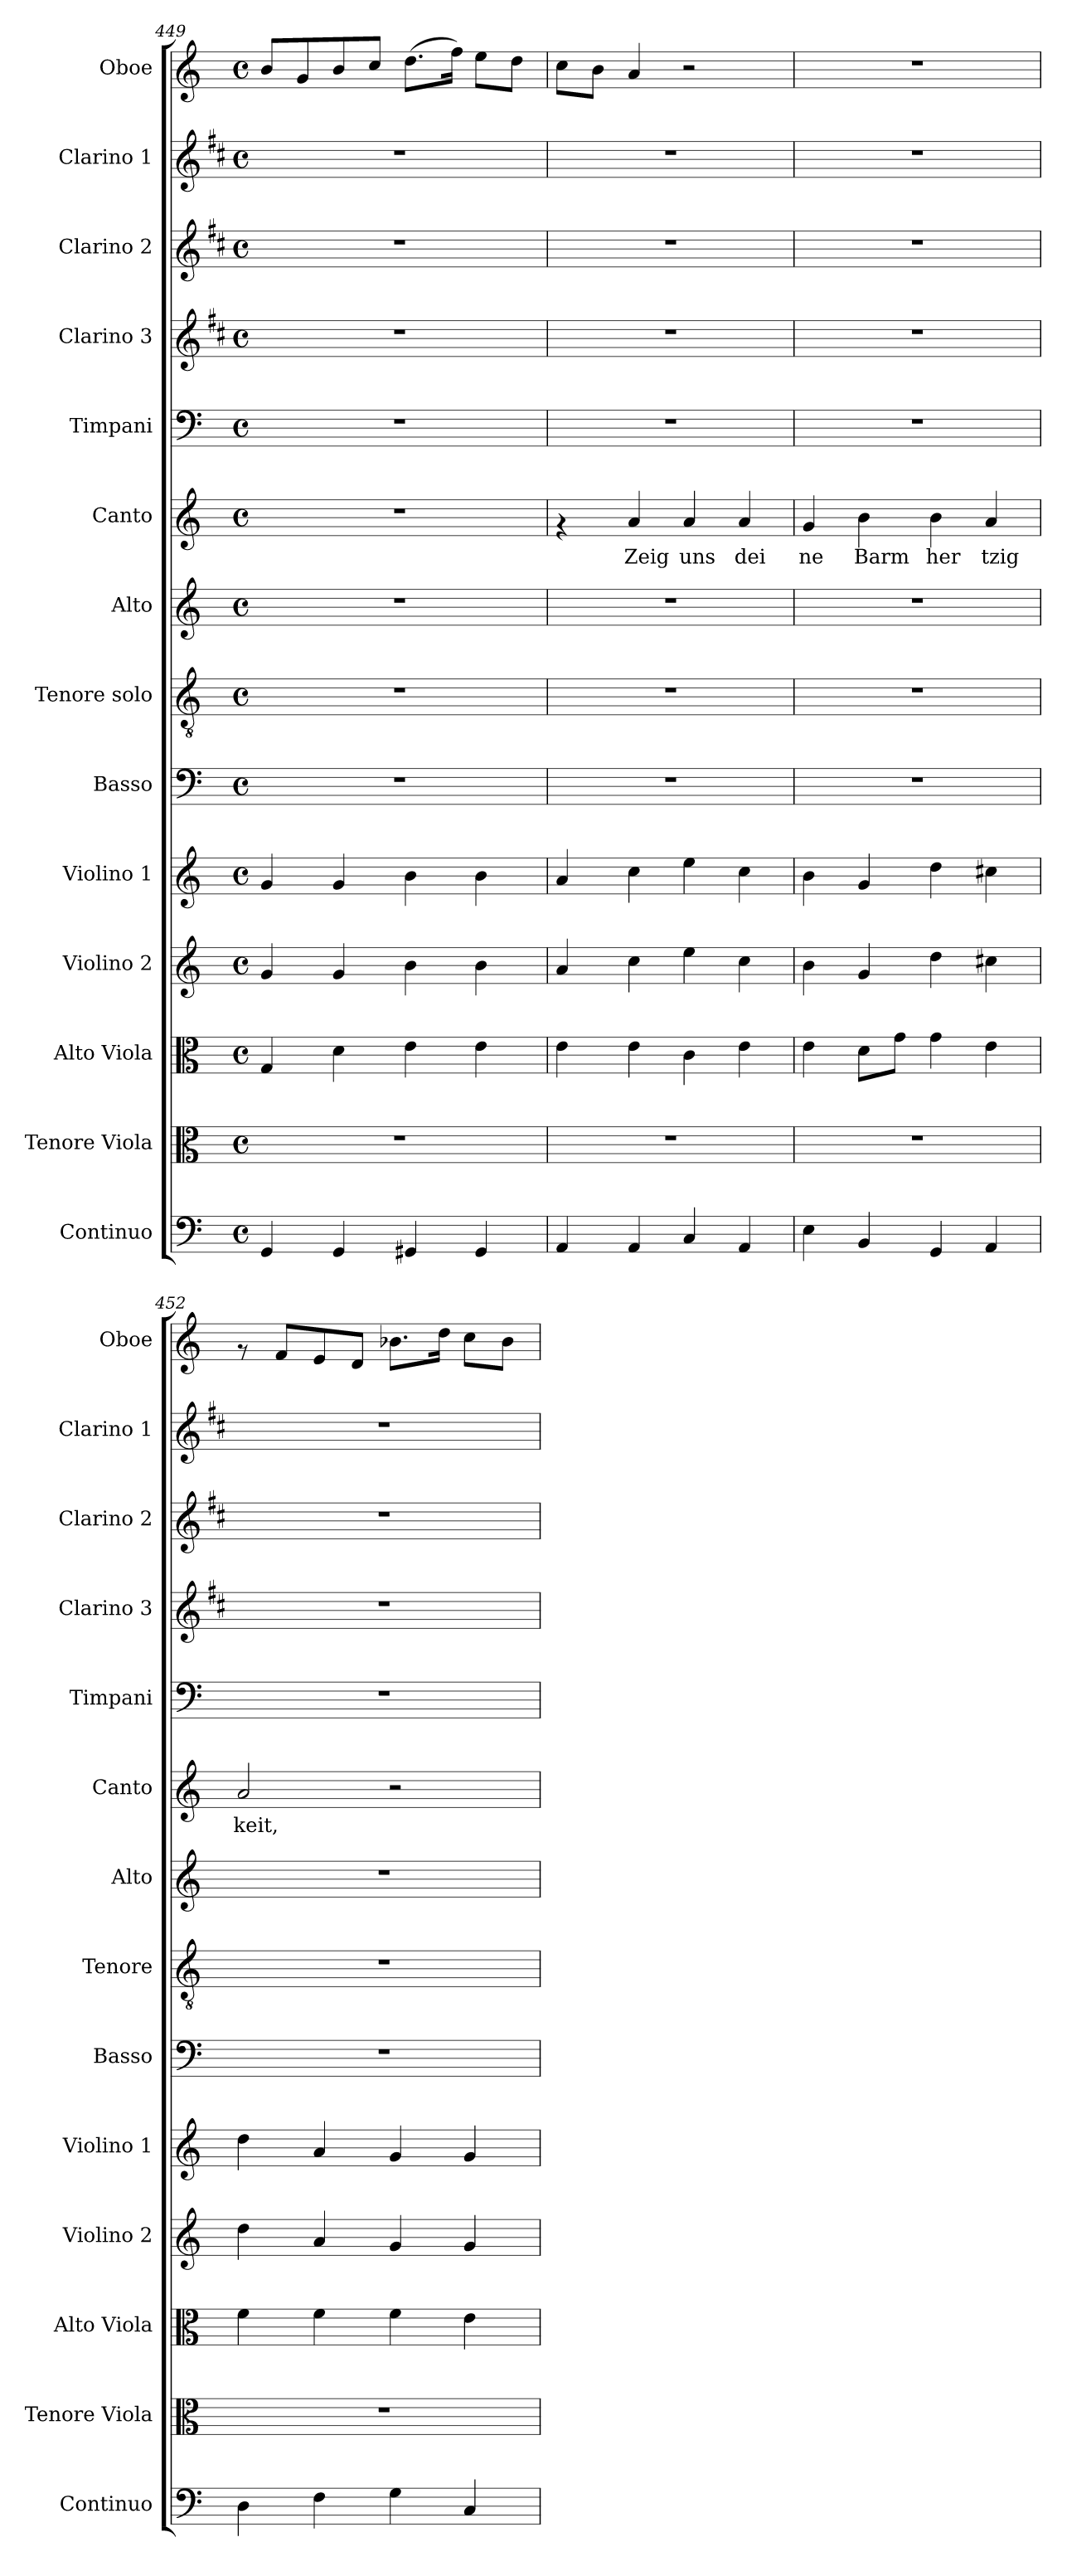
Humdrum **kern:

**kern	**kern	**kern	**kern	**kern	**kern	**kern	**kern	**kern	**text	**kern	**kern	**kern	**kern	**kern
*part14	*part13	*part12	*part11	*part10	*part9	*part8	*part7	*part6	*part6	*part5	*part4	*part3	*part2	*part1
*staff14	*staff13	*staff12	*staff11	*staff10	*staff9	*staff8	*staff7	*staff6	*staff6	*staff5	*staff4	*staff3	*staff2	*staff1
*I"Continuo	*I"Tenore Viola	*I"Alto Viola	*I"Violino 2	*I"Violino 1	*I"Basso	*I"Tenore solo	*I"Alto	*I"Canto	*	*I"Timpani	*I"Clarino 3	*I"Clarino 2	*I"Clarino 1	*I"Oboe
*I'Continuo	*I'Tenore Viola	*I'Alto Viola	*I'Violino 2	*I'Violino 1	*I'Basso	*I'Tenore	*I'Alto	*I'Canto	*	*I'Timpani	*I'Clarino 3	*I'Clarino 2	*I'Clarino 1	*I'Oboe
*clefF4	*clefC3	*clefC3	*clefG2	*clefG2	*clefF4	*clefGv2	*clefG2	*clefG2	*	*clefF4	*clefG2	*clefG2	*clefG2	*clefG2
*	*	*	*	*	*	*	*	*	*	*	*ITrd1c2	*ITrd1c2	*ITrd1c2	*
*k[]	*k[]	*k[]	*k[]	*k[]	*k[]	*k[]	*k[]	*k[]	*	*k[]	*k[]	*k[]	*k[]	*k[]
*C:	*C:	*C:	*C:	*C:	*C:	*C:	*C:	*C:	*	*C:	*C:	*C:	*C:	*C:
*M4/4	*M4/4	*M4/4	*M4/4	*M4/4	*M4/4	*M4/4	*M4/4	*M4/4	*	*M4/4	*M4/4	*M4/4	*M4/4	*M4/4
*met(c)	*met(c)	*met(c)	*met(c)	*met(c)	*met(c)	*met(c)	*met(c)	*met(c)	*	*met(c)	*met(c)	*met(c)	*met(c)	*met(c)
=449	=449	=449	=449	=449	=449	=449	=449	=449	=449	=449	=449	=449	=449	=449
4GG/	1r	4G/	4g/	4g/	1r	1r	1r	1r	.	1r	1r	1r	1r	8b/L
.	.	.	.	.	.	.	.	.	.	.	.	.	.	8g/
4GG/	.	4d\	4g/	4g/	.	.	.	.	.	.	.	.	.	8b/
.	.	.	.	.	.	.	.	.	.	.	.	.	.	8cc/J
4GG#X/	.	4e\	4b\	4b\	.	.	.	.	.	.	.	.	.	(>8.dd\L
.	.	.	.	.	.	.	.	.	.	.	.	.	.	16ff\J)
4GG#/	.	4e\	4b\	4b\	.	.	.	.	.	.	.	.	.	8ee\L
.	.	.	.	.	.	.	.	.	.	.	.	.	.	8dd\J
=450	=450	=450	=450	=450	=450	=450	=450	=450	=450	=450	=450	=450	=450	=450
4AA/	1r	4e\	4a/	4a/	1r	1r	1r	4rf	.	1r	1r	1r	1r	8cc\L
.	.	.	.	.	.	.	.	.	.	.	.	.	.	8b\J
!	!	!	!	!	!	!	!	!	!LO:LY:b:cj	!	!	!	!	!
4AA/	.	4e\	4cc\	4cc\	.	.	.	4a/	Zeig	.	.	.	.	4a/
!	!	!	!	!	!	!	!	!	!LO:LY:b:cj	!	!	!	!	!
4C/	.	4c\	4ee\	4ee\	.	.	.	4a/	uns	.	.	.	.	2r
!	!	!	!	!	!	!	!	!	!LO:LY:b:cj	!	!	!	!	!
4AA/	.	4e\	4cc\	4cc\	.	.	.	4a/	dei	.	.	.	.	.
=451	=451	=451	=451	=451	=451	=451	=451	=451	=451	=451	=451	=451	=451	=451
!	!	!	!	!	!	!	!	!	!LO:LY:b:cj	!	!	!	!	!
4E\	1r	4e\	4b\	4b\	1r	1r	1r	4g/	ne	1r	1r	1r	1r	1r
!	!	!	!	!	!	!	!	!	!LO:LY:b:cj	!	!	!	!	!
4BB/	.	8d\L	4g/	4g/	.	.	.	4b\	Barm	.	.	.	.	.
.	.	8g\J	.	.	.	.	.	.	.	.	.	.	.	.
!	!	!	!	!	!	!	!	!	!LO:LY:b:cj	!	!	!	!	!
4GG/	.	4g\	4dd\	4dd\	.	.	.	4b\	her	.	.	.	.	.
!	!	!	!	!	!	!	!	!	!LO:LY:b:cj	!	!	!	!	!
4AA/	.	4e\	4cc#X\	4cc#X\	.	.	.	4a/	tzig	.	.	.	.	.
=452	=452	=452	=452	=452	=452	=452	=452	=452	=452	=452	=452	=452	=452	=452
!	!	!	!	!	!	!	!	!	!LO:LY:b:cj	!	!	!	!	!
4D\	1r	4f\	4dd\	4dd\	1r	1r	1r	2a/	keit,	1r	1r	1r	1r	8rf
.	.	.	.	.	.	.	.	.	.	.	.	.	.	8f/L
4F\	.	4f\	4a/	4a/	.	.	.	.	.	.	.	.	.	8e/
.	.	.	.	.	.	.	.	.	.	.	.	.	.	8d/J
4G\	.	4f\	4g/	4g/	.	.	.	2r	.	.	.	.	.	8.b-X\L
.	.	.	.	.	.	.	.	.	.	.	.	.	.	16dd\J
4C/	.	4e\	4g/	4g/	.	.	.	.	.	.	.	.	.	8cc\L
.	.	.	.	.	.	.	.	.	.	.	.	.	.	8b-\J
=	=	=	=	=	=	=	=	=	=	=	=	=	=	=
*-	*-	*-	*-	*-	*-	*-	*-	*-	*-	*-	*-	*-	*-	*-
